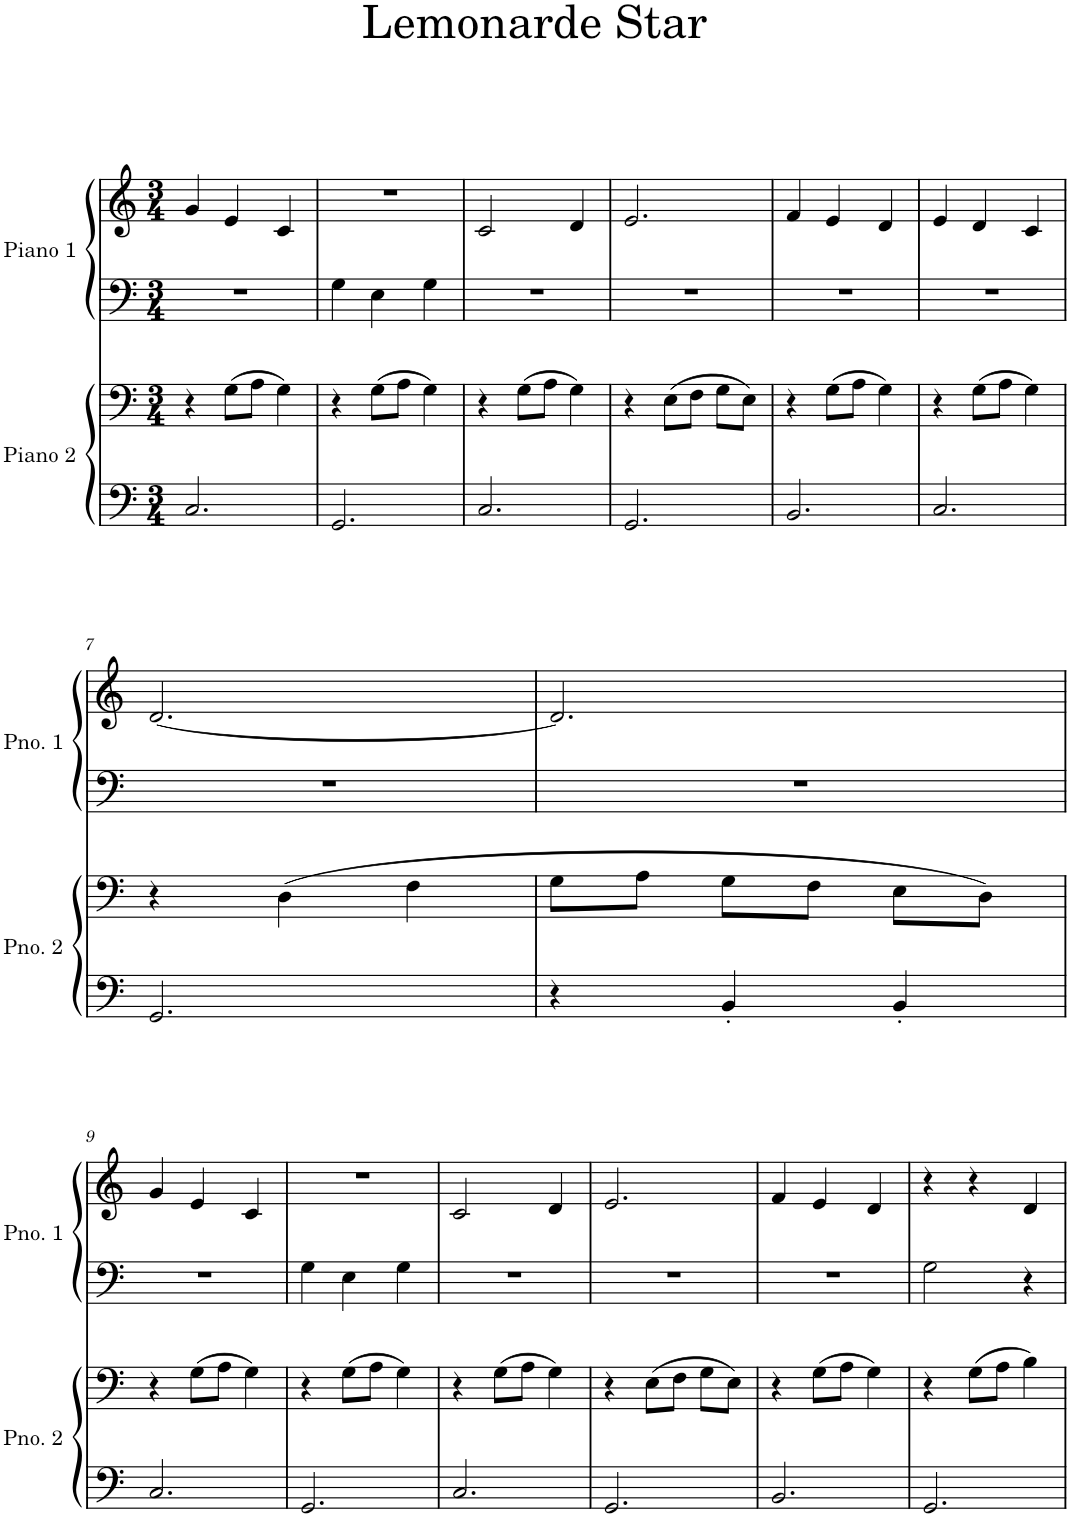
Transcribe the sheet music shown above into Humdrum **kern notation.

**kern	**kern	**kern	**kern
*part2	*part2	*part1	*part1
*staff4	*staff3	*staff2	*staff1
*I"Piano 2	*	*I"Piano 1	*
*I'Pno. 2	*	*I'Pno. 1	*
*clefF4	*clefF4	*clefF4	*clefG2
*k[]	*k[]	*k[]	*k[]
*M3/4	*M3/4	*M3/4	*M3/4
=1	=1	=1	=1
2.C/	4r	2.r	4g/
.	(8G\L	.	4e/
.	8A\J	.	.
.	4G\)	.	4c/
=2	=2	=2	=2
2.GG/	4r	4G\	2.r
.	(8G\L	4E\	.
.	8A\J	.	.
.	4G\)	4G\	.
=3	=3	=3	=3
2.C/	4r	2.r	2c/
.	(8G\L	.	.
.	8A\J	.	.
.	4G\)	.	4d/
=4	=4	=4	=4
2.GG/	4r	2.r	2.e/
.	(8E\L	.	.
.	8F\J	.	.
.	8G\L	.	.
.	8E\J)	.	.
=5	=5	=5	=5
2.BB/	4r	2.r	4f/
.	(8G\L	.	4e/
.	8A\J	.	.
.	4G\)	.	4d/
=6	=6	=6	=6
2.C/	4r	2.r	4e/
.	(8G\L	.	4d/
.	8A\J	.	.
.	4G\)	.	4c/
!!LO:LB:g=z
=7	=7	=7	=7
2.GG/	4r	2.r	[2.d/
.	(4D\	.	.
.	4F\	.	.
=8	=8	=8	=8
4r	8G\L	2.r	2.d/]
.	8A\J	.	.
4BB'/	8G\L	.	.
.	8F\J	.	.
4BB'/	8E\L	.	.
.	8D\J)	.	.
!!LO:LB:g=z
=9	=9	=9	=9
2.C/	4r	2.r	4g/
.	(8G\L	.	4e/
.	8A\J	.	.
.	4G\)	.	4c/
=10	=10	=10	=10
2.GG/	4r	4G\	2.r
.	(8G\L	4E\	.
.	8A\J	.	.
.	4G\)	4G\	.
=11	=11	=11	=11
2.C/	4r	2.r	2c/
.	(8G\L	.	.
.	8A\J	.	.
.	4G\)	.	4d/
=12	=12	=12	=12
2.GG/	4r	2.r	2.e/
.	(8E\L	.	.
.	8F\J	.	.
.	8G\L	.	.
.	8E\J)	.	.
=13	=13	=13	=13
2.BB/	4r	2.r	4f/
.	(8G\L	.	4e/
.	8A\J	.	.
.	4G\)	.	4d/
=14	=14	=14	=14
2.GG/	4r	2G\	4r
.	(8G\L	.	4r
.	8A\J	.	.
.	4B\)	4r	4d/
=	=	=	=
*-	*-	*-	*-
